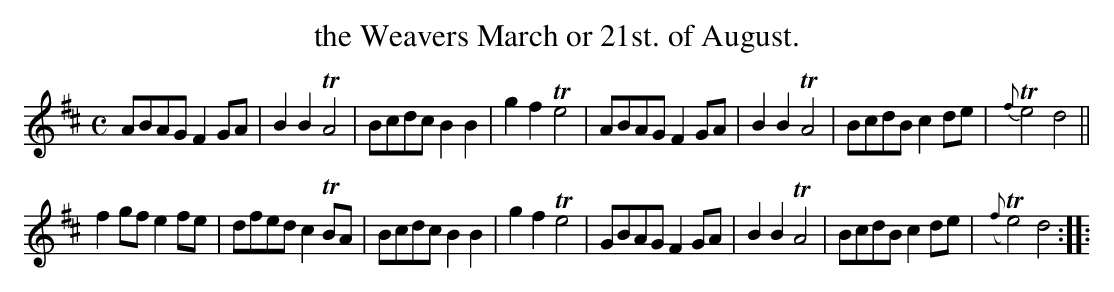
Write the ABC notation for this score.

X:1
T:the Weavers March or 21st. of August.
M:C
L:1/8
K:D
ABAG F2GA|B2B2 TA4   |Bcdc B2B2|     g2f2 Te4 |\
ABAG F2GA|B2B2 TA4   |BcdB c2de| {f}Te4    d4||
f2gf e2fe|dfed  c2TBA|Bcdc B2B2|     g2f2 Te4 |\
GBAG F2GA|B2B2 TA4   |BcdB c2de|({f}Te4)   d4::
